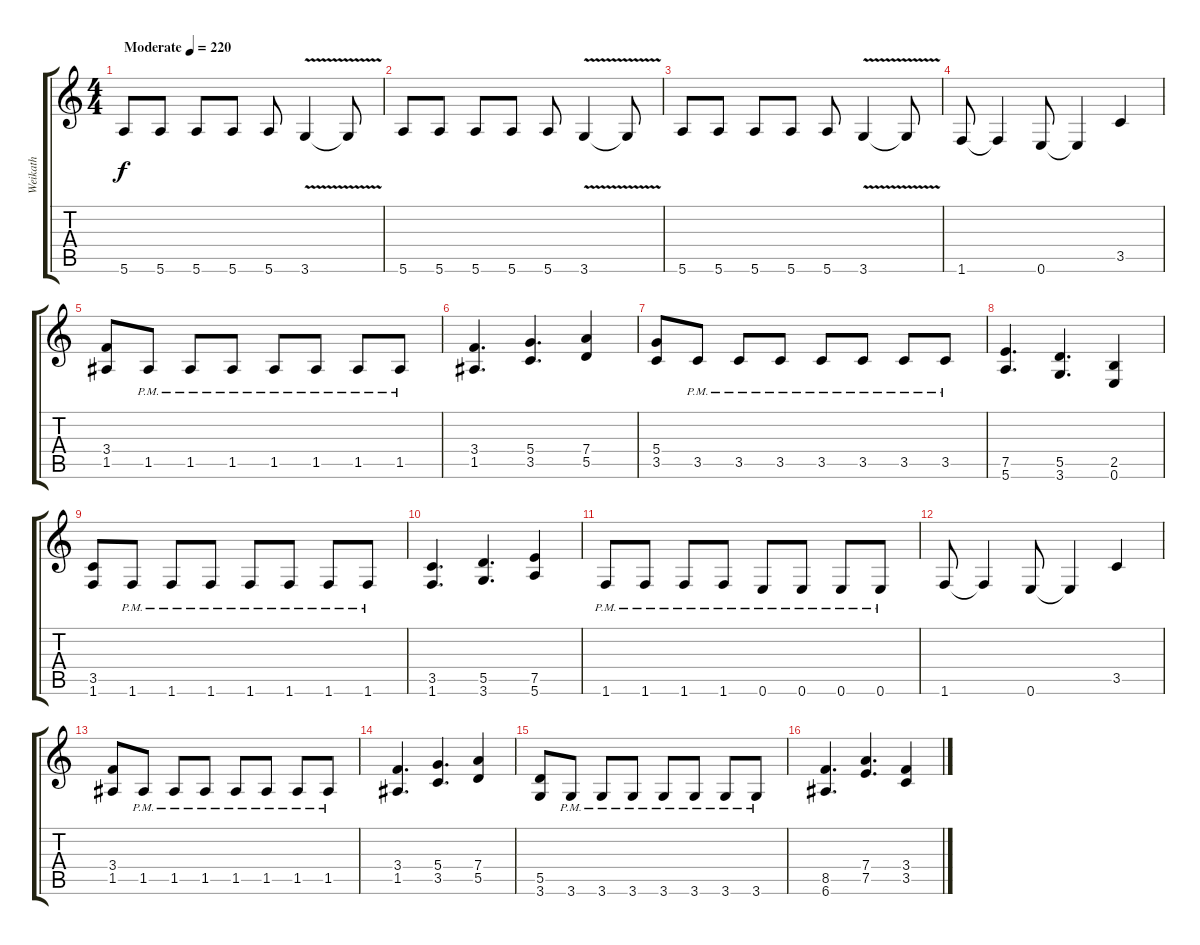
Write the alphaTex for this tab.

\track ("Weikath" "Weikath") {instrument distortionguitar}
\staff {score tabs}
\tuning (E4 B3 G3 D3 A2 E2) {hide}
\ts (4 4)
\tempo (220 "Moderate")
\clef g2
\ks c
5.6.8{dy f instrument distortionguitar} 5.6.8 5.6.8 5.6.8 5.6.8 3.6{v}.4 3.6{t}.8 |
5.6.8 5.6.8 5.6.8 5.6.8 5.6.8 3.6{v}.4 3.6{t}.8 |
5.6.8 5.6.8 5.6.8 5.6.8 5.6.8 3.6{v}.4 3.6{t}.8 |
1.6.8 1.6{t}.4 0.6.8 0.6{t}.4 3.5.4 |
(3.4 1.5).8 1.5{pm}.8 1.5{pm}.8 1.5{pm}.8 1.5{pm}.8 1.5{pm}.8 1.5{pm}.8 1.5{pm}.8 |
(3.4 1.5).4{d} (5.4 3.5).4{d} (7.4 5.5).4 |
(5.4 3.5).8 3.5{pm}.8 3.5{pm}.8 3.5{pm}.8 3.5{pm}.8 3.5{pm}.8 3.5{pm}.8 3.5{pm}.8 |
(7.5 5.6).4{d} (5.5 3.6).4{d} (2.5 0.6).4 |
(3.5 1.6).8 1.6{pm}.8 1.6{pm}.8 1.6{pm}.8 1.6{pm}.8 1.6{pm}.8 1.6{pm}.8 1.6{pm}.8 |
(3.5 1.6).4{d} (5.5 3.6).4{d} (7.5 5.6).4 |
1.6{pm}.8 1.6{pm}.8 1.6{pm}.8 1.6{pm}.8 0.6{pm}.8 0.6{pm}.8 0.6{pm}.8 0.6{pm}.8 |
1.6.8 1.6{t}.4 0.6.8 0.6{t}.4 3.5.4 |
(3.4 1.5).8 1.5{pm}.8 1.5{pm}.8 1.5{pm}.8 1.5{pm}.8 1.5{pm}.8 1.5{pm}.8 1.5{pm}.8 |
(3.4 1.5).4{d} (5.4 3.5).4{d} (7.4 5.5).4 |
(5.5 3.6).8 3.6{pm}.8 3.6{pm}.8 3.6{pm}.8 3.6{pm}.8 3.6{pm}.8 3.6{pm}.8 3.6{pm}.8 |
(8.5 6.6).4{d} (7.4 7.5).4{d} (3.4 3.5).4
